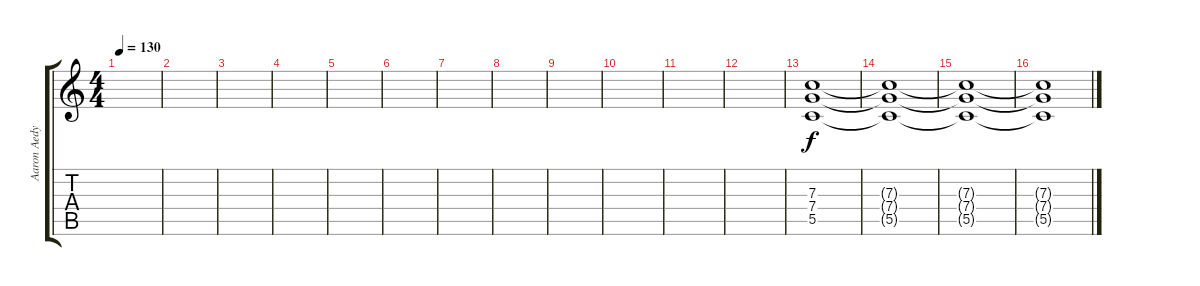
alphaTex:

\track ("Aaron Aedy" "Aaron Aedy") {instrument distortionguitar}
\staff {score tabs}
\tuning (D4 A3 F3 C3 G2 D2) {hide}
\ts (4 4)
\tempo 130
\clef g2
\ks c
|
|
|
|
|
|
|
|
|
|
|
|
(7.3 7.4 5.5).1 |
(7.3{t} 7.4{t} 5.5{t}).1 |
(7.3{t} 7.4{t} 5.5{t}).1 |
(7.3{t} 7.4{t} 5.5{t}).1
